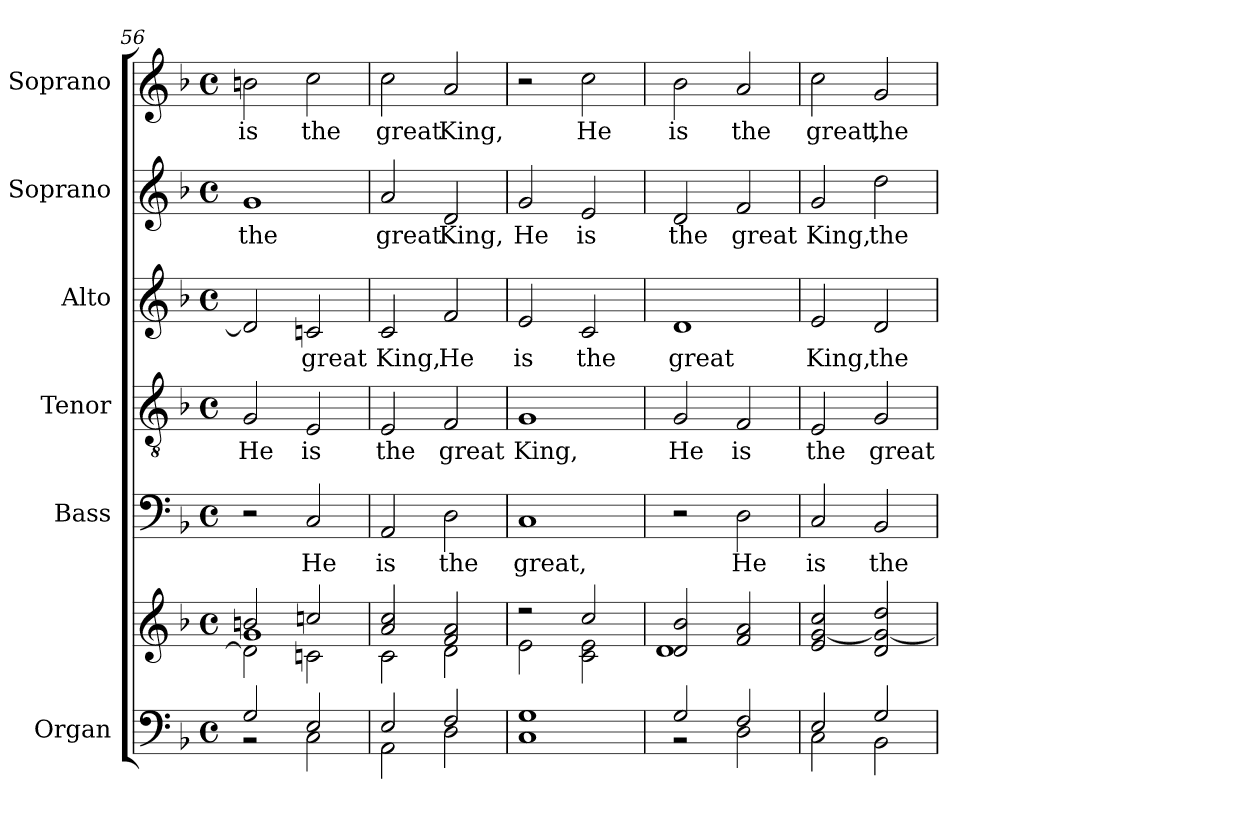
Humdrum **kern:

**kern	**kern	**kern	**text	**kern	**text	**kern	**text	**kern	**text	**kern	**text
*part6	*part6	*part5	*part5	*part4	*part4	*part3	*part3	*part2	*part2	*part1	*part1
*staff7	*staff6	*staff5	*staff5	*staff4	*staff4	*staff3	*staff3	*staff2	*staff2	*staff1	*staff1
*I"Organ	*	*I"Bass	*	*I"Tenor	*	*I"Alto	*	*I"Soprano	*	*I"Soprano	*
*I'Org.	*	*I'B.	*	*I'T.	*	*I'A.	*	*I'S.	*	*I'S.	*
*clefF4	*clefG2	*clefF4	*	*clefGv2	*	*clefG2	*	*clefG2	*	*clefG2	*
*	*	*	*	*ITrd7c12	*	*	*	*	*	*	*
*k[b-]	*k[b-]	*k[b-]	*	*k[b-]	*	*k[b-]	*	*k[b-]	*	*k[b-]	*
*F:	*F:	*F:	*	*F:	*	*F:	*	*F:	*	*F:	*
*M4/4	*M4/4	*M4/4	*	*M4/4	*	*M4/4	*	*M4/4	*	*M4/4	*
*met(c)	*met(c)	*met(c)	*	*met(c)	*	*met(c)	*	*met(c)	*	*met(c)	*
=56	=56	=56	=56	=56	=56	=56	=56	=56	=56	=56	=56
*^	*^	*	*	*	*	*	*	*	*	*	*
*	*	*	*^	*	*	*	*	*	*	*	*	*	*
!	!	!	!	!	!	!	!	!LO:LY:b:color=#000000	!	!	!	!	!	!
!	!	!	!	!	!	!	!	!	!	!	!	!LO:LY:b:color=#000000	!	!
!	!	!	!	!	!	!	!	!	!	!	!	!	!	!LO:LY:b:color=#000000
2Gi/	2r	2bni/	2di\]	1gi	2r	.	2GGi/	He	2di/]	.	1gi	the	2bni\	is
!	!	!	!	!	!	!LO:LY:b:color=#000000	!	!	!	!	!	!	!	!
!	!	!	!	!	!	!	!	!LO:LY:b:color=#000000	!	!	!	!	!	!
!	!	!	!	!	!	!	!	!	!	!LO:LY:b:color=#000000	!	!	!	!
!	!	!	!	!	!	!	!	!	!	!	!	!	!	!LO:LY:b:color=#000000
2Ei/	2Ci\	2ccni/	2cni\	.	2Ci/	He	2EEi/	is	2cni/	great	.	.	2cci\	the
*	*	*	*v	*v	*	*	*	*	*	*	*	*	*	*
=57	=57	=57	=57	=57	=57	=57	=57	=57	=57	=57	=57	=57	=57
!	!	!	!	!	!LO:LY:b:color=#000000	!	!	!	!	!	!	!	!
!	!	!	!	!	!	!	!LO:LY:b:color=#000000	!	!	!	!	!	!
!	!	!	!	!	!	!	!	!	!LO:LY:b:color=#000000	!	!	!	!
!	!	!	!	!	!	!	!	!	!	!	!LO:LY:b:color=#000000	!	!
!	!	!	!	!	!	!	!	!	!	!	!	!	!LO:LY:b:color=#000000
2Ei/	2AAi\	2ai/ 2cci	2ci\	2AAi/	is	2EEi/	the	2ci/	King,	2ai/	great	2cci\	great
!	!	!	!	!	!LO:LY:b:color=#000000	!	!	!	!	!	!	!	!
!	!	!	!	!	!	!	!LO:LY:b:color=#000000	!	!	!	!	!	!
!	!	!	!	!	!	!	!	!	!LO:LY:b:color=#000000	!	!	!	!
!	!	!	!	!	!	!	!	!	!	!	!LO:LY:b:color=#000000	!	!
!	!	!	!	!	!	!	!	!	!	!	!	!	!LO:LY:b:color=#000000
2Fi/	2Di\	2fi/ 2ai	2di\	2Di\	the	2FFi/	great	2fi/	He	2di/	King,	2ai/	King,
*v	*v	*	*	*	*	*	*	*	*	*	*	*	*
=58	=58	=58	=58	=58	=58	=58	=58	=58	=58	=58	=58	=58
*^	*	*	*	*	*	*	*	*	*	*	*	*
!	!	!	!	!	!LO:LY:b:color=#000000	!	!	!	!	!	!	!	!
*v	*v	*	*	*	*	*	*	*	*	*	*	*	*
*^	*	*	*	*	*	*	*	*	*	*	*	*
!	!	!	!	!	!	!	!LO:LY:b:color=#000000	!	!	!	!	!	!
*v	*v	*	*	*	*	*	*	*	*	*	*	*	*
*^	*	*	*	*	*	*	*	*	*	*	*	*
!	!	!	!	!	!	!	!	!	!LO:LY:b:color=#000000	!	!	!	!
*v	*v	*	*	*	*	*	*	*	*	*	*	*	*
*^	*	*	*	*	*	*	*	*	*	*	*	*
!	!	!	!	!	!	!	!	!	!	!	!LO:LY:b:color=#000000	!	!
*v	*v	*	*	*	*	*	*	*	*	*	*	*	*
1Ci 1Gi	2r	2ei\	1Ci	great,	1GGi	King,	2ei/	is	2gi/	He	2r	.
!	!	!	!	!	!	!	!	!LO:LY:b:color=#000000	!	!	!	!
!	!	!	!	!	!	!	!	!	!	!LO:LY:b:color=#000000	!	!
!	!	!	!	!	!	!	!	!	!	!	!	!LO:LY:b:color=#000000
.	2cci/	2ci\ 2ei	.	.	.	.	2ci/	the	2ei/	is	2cci\	He
=59	=59	=59	=59	=59	=59	=59	=59	=59	=59	=59	=59	=59
*^	*	*	*	*	*	*	*	*	*	*	*	*
!	!	!	!	!	!	!	!LO:LY:b:color=#000000	!	!	!	!	!	!
!	!	!	!	!	!	!	!	!	!LO:LY:b:color=#000000	!	!	!	!
!	!	!	!	!	!	!	!	!	!	!	!LO:LY:b:color=#000000	!	!
!	!	!	!	!	!	!	!	!	!	!	!	!	!LO:LY:b:color=#000000
2Gi/	2r	2di/ 2b-i	1di	2r	.	2GGi/	He	1di	great	2di/	the	2b-i\	is
!	!	!	!	!	!LO:LY:b:color=#000000	!	!	!	!	!	!	!	!
!	!	!	!	!	!	!	!LO:LY:b:color=#000000	!	!	!	!	!	!
!	!	!	!	!	!	!	!	!	!	!	!LO:LY:b:color=#000000	!	!
!	!	!	!	!	!	!	!	!	!	!	!	!	!LO:LY:b:color=#000000
2Fi/	2Di\	2fi/ 2ai	.	2Di\	He	2FFi/	is	.	.	2fi/	great	2ai/	the
*	*	*v	*v	*	*	*	*	*	*	*	*	*	*
=60	=60	=60	=60	=60	=60	=60	=60	=60	=60	=60	=60	=60
!	!	!	!	!LO:LY:b:color=#000000	!	!	!	!	!	!	!	!
!	!	!	!	!	!	!LO:LY:b:color=#000000	!	!	!	!	!	!
!	!	!	!	!	!	!	!	!LO:LY:b:color=#000000	!	!	!	!
!	!	!	!	!	!	!	!	!	!	!LO:LY:b:color=#000000	!	!
!	!	!	!	!	!	!	!	!	!	!	!	!LO:LY:b:color=#000000
2Ei/	2Ci\	2ei/ [>2gi 2cci	2Ci/	is	2EEi/	the	2ei/	King,	2gi/	King,	2cci\	great,
!	!	!	!	!LO:LY:b:color=#000000	!	!	!	!	!	!	!	!
!	!	!	!	!	!	!LO:LY:b:color=#000000	!	!	!	!	!	!
!	!	!	!	!	!	!	!	!LO:LY:b:color=#000000	!	!	!	!
!	!	!	!	!	!	!	!	!	!	!LO:LY:b:color=#000000	!	!
!	!	!	!	!	!	!	!	!	!	!	!	!LO:LY:b:color=#000000
2Gi/	2BB-i\	2di/ 2gi_> 2ddi	2BB-i/	the	2GGi/	great	2di/	the	2ddi\	the	2gi/	the
*v	*v	*	*	*	*	*	*	*	*	*	*	*
=	=	=	=	=	=	=	=	=	=	=	=
*-	*-	*-	*-	*-	*-	*-	*-	*-	*-	*-	*-
